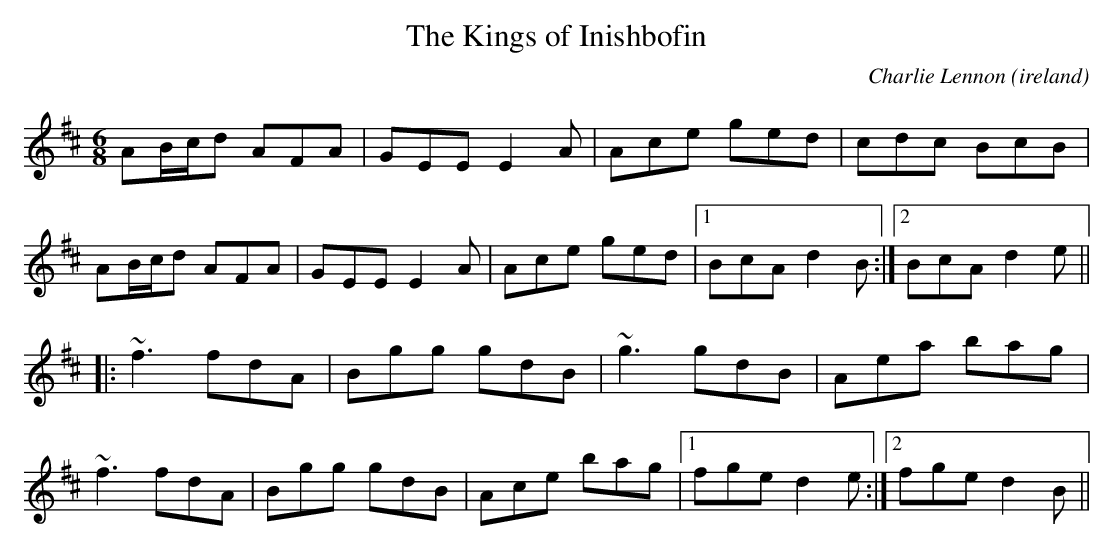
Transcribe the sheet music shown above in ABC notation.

X:1
T:Kings of Inishbofin, The
O:ireland
C:Charlie Lennon
M:6/8
L:1/8
K:D
AB/c/d AFA|GEE E2A|Ace ged|cdc BcB|
AB/c/d AFA|GEE E2A|Ace ged|1 BcA d2B:|2 BcA d2e||
|:~f3 fdA|Bgg gdB|~g3 gdB|Aea bag|
~f3 fdA|Bgg gdB|Ace bag|1 fge d2e:|2 fge d2B||
